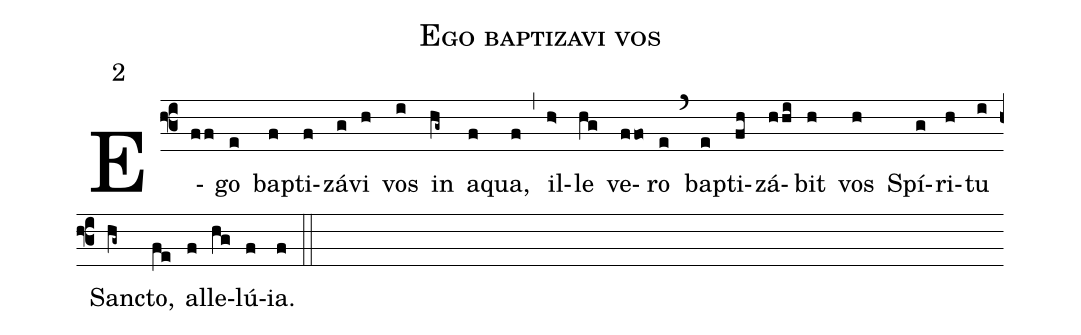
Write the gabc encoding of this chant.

name: Ego baptizavi vos;
mode: 2;
%%
(f3)
E(ff)go(e) bap(f)ti(f)zá(g)vi(h) vos(i) in(hg~) a(f)qua,(f) (,)
il(h>)le(hg) ve(ffo)ro(e) (`)
bap(e)ti(fh)zá(hhi)bit(h) vos(h) Spí(g)ri(h)tu(i) San(hg~)cto,(fe) al(f)le(hg)lú(f)ia.(f) (::)
